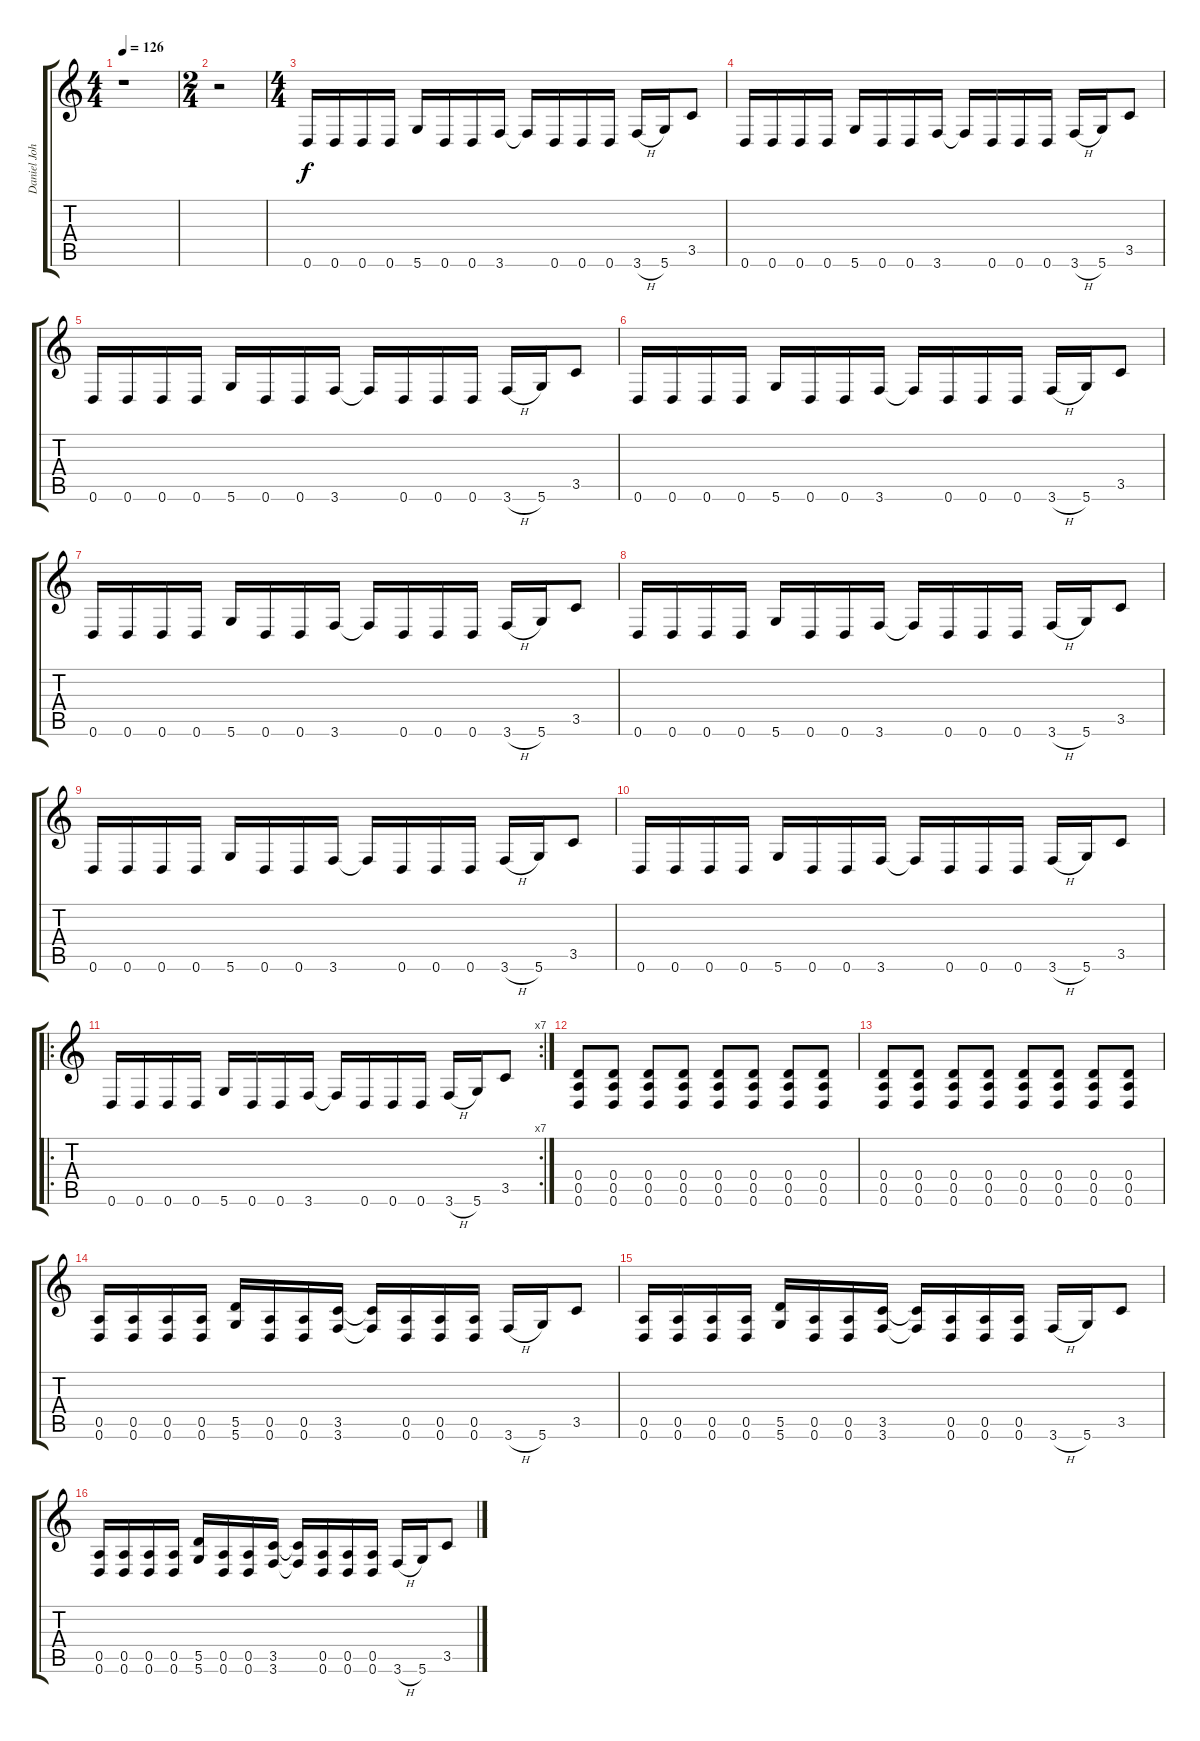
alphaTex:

\track ("Daniel Johns (gtr4)" "Daniel Joh") {instrument distortionguitar}
\staff {score tabs}
\tuning (E4 B3 G3 D3 A2 D2) {hide}
\ts (4 4)
\tempo 126
\clef g2
\ks c
r.1{dy f} |
\ts (2 4)
r.2 |
\ts (4 4)
0.6.16 0.6.16 0.6.16 0.6.16 5.6.16 0.6.16 0.6.16 3.6.16 3.6{t}.16 0.6.16 0.6.16 0.6.16 3.6{h}.16 5.6.16 3.5.8 |
0.6.16 0.6.16 0.6.16 0.6.16 5.6.16 0.6.16 0.6.16 3.6.16 3.6{t}.16 0.6.16 0.6.16 0.6.16 3.6{h}.16 5.6.16 3.5.8 |
0.6.16 0.6.16 0.6.16 0.6.16 5.6.16 0.6.16 0.6.16 3.6.16 3.6{t}.16 0.6.16 0.6.16 0.6.16 3.6{h}.16 5.6.16 3.5.8 |
0.6.16 0.6.16 0.6.16 0.6.16 5.6.16 0.6.16 0.6.16 3.6.16 3.6{t}.16 0.6.16 0.6.16 0.6.16 3.6{h}.16 5.6.16 3.5.8 |
0.6.16 0.6.16 0.6.16 0.6.16 5.6.16 0.6.16 0.6.16 3.6.16 3.6{t}.16 0.6.16 0.6.16 0.6.16 3.6{h}.16 5.6.16 3.5.8 |
0.6.16 0.6.16 0.6.16 0.6.16 5.6.16 0.6.16 0.6.16 3.6.16 3.6{t}.16 0.6.16 0.6.16 0.6.16 3.6{h}.16 5.6.16 3.5.8 |
0.6.16 0.6.16 0.6.16 0.6.16 5.6.16 0.6.16 0.6.16 3.6.16 3.6{t}.16 0.6.16 0.6.16 0.6.16 3.6{h}.16 5.6.16 3.5.8 |
0.6.16 0.6.16 0.6.16 0.6.16 5.6.16 0.6.16 0.6.16 3.6.16 3.6{t}.16 0.6.16 0.6.16 0.6.16 3.6{h}.16 5.6.16 3.5.8 |
\ro
\rc 7
0.6.16 0.6.16 0.6.16 0.6.16 5.6.16 0.6.16 0.6.16 3.6.16 3.6{t}.16 0.6.16 0.6.16 0.6.16 3.6{h}.16 5.6.16 3.5.8 |
(0.4 0.5 0.6).8 (0.4 0.5 0.6).8 (0.4 0.5 0.6).8 (0.4 0.5 0.6).8 (0.4 0.5 0.6).8 (0.4 0.5 0.6).8 (0.4 0.5 0.6).8 (0.4 0.5 0.6).8 |
(0.4 0.5 0.6).8 (0.4 0.5 0.6).8 (0.4 0.5 0.6).8 (0.4 0.5 0.6).8 (0.4 0.5 0.6).8 (0.4 0.5 0.6).8 (0.4 0.5 0.6).8 (0.4 0.5 0.6).8 |
(0.5 0.6).16 (0.5 0.6).16 (0.5 0.6).16 (0.5 0.6).16 (5.5 5.6).16 (0.5 0.6).16 (0.5 0.6).16 (3.5 3.6).16 (3.5{t} 3.6{t}).16 (0.5 0.6).16 (0.5 0.6).16 (0.5 0.6).16 3.6{h}.16 5.6.16 3.5.8 |
(0.5 0.6).16 (0.5 0.6).16 (0.5 0.6).16 (0.5 0.6).16 (5.5 5.6).16 (0.5 0.6).16 (0.5 0.6).16 (3.5 3.6).16 (3.5{t} 3.6{t}).16 (0.5 0.6).16 (0.5 0.6).16 (0.5 0.6).16 3.6{h}.16 5.6.16 3.5.8 |
(0.5 0.6).16 (0.5 0.6).16 (0.5 0.6).16 (0.5 0.6).16 (5.5 5.6).16 (0.5 0.6).16 (0.5 0.6).16 (3.5 3.6).16 (3.5{t} 3.6{t}).16 (0.5 0.6).16 (0.5 0.6).16 (0.5 0.6).16 3.6{h}.16 5.6.16 3.5.8
